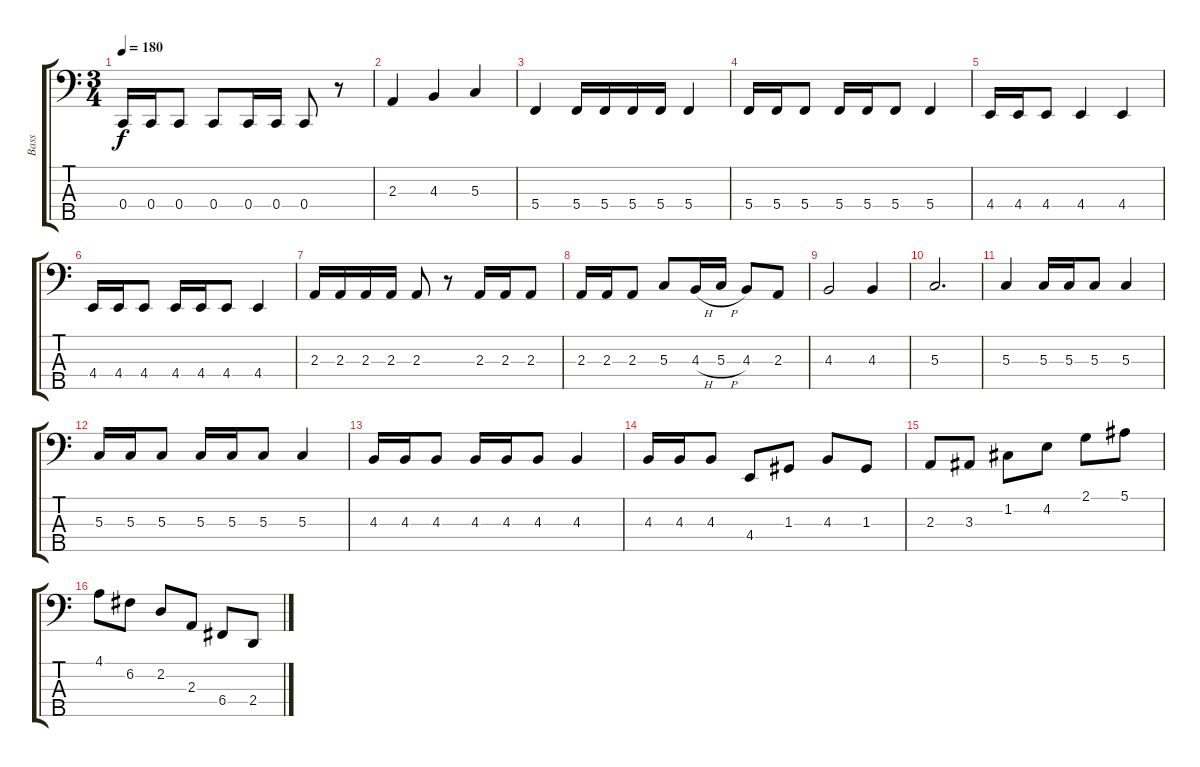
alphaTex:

\track ("Bass" "Bass") {instrument electricbassfinger}
\staff {score tabs}
\tuning (F2 C2 G1 C1 Ab0) {hide}
\ts (3 4)
\tempo 180
\clef f4
\ks c
0.4.16{dy f} 0.4.16 0.4.8 0.4.8 0.4.16 0.4.16 0.4.8 r.8 |
2.3.4 4.3.4 5.3.4 |
5.4.4 5.4.16 5.4.16 5.4.16 5.4.16 5.4.4 |
5.4.16 5.4.16 5.4.8 5.4.16 5.4.16 5.4.8 5.4.4 |
4.4.16 4.4.16 4.4.8 4.4.4 4.4.4 |
4.4.16 4.4.16 4.4.8 4.4.16 4.4.16 4.4.8 4.4.4 |
2.3.16 2.3.16 2.3.16 2.3.16 2.3.8 r.8 2.3.16 2.3.16 2.3.8 |
2.3.16 2.3.16 2.3.8 5.3.8 4.3{h}.16 5.3{h}.16 4.3.8 2.3.8 |
4.3.2 4.3.4 |
5.3.2{d} |
5.3.4 5.3.16 5.3.16 5.3.8 5.3.4 |
5.3.16 5.3.16 5.3.8 5.3.16 5.3.16 5.3.8 5.3.4 |
4.3.16 4.3.16 4.3.8 4.3.16 4.3.16 4.3.8 4.3.4 |
4.3.16 4.3.16 4.3.8 4.4.8 1.3.8 4.3.8 1.3.8 |
2.3.8 3.3.8 1.2.8 4.2.8 2.1.8 5.1.8 |
4.1.8 6.2.8 2.2.8 2.3.8 6.4.8 2.4.8
